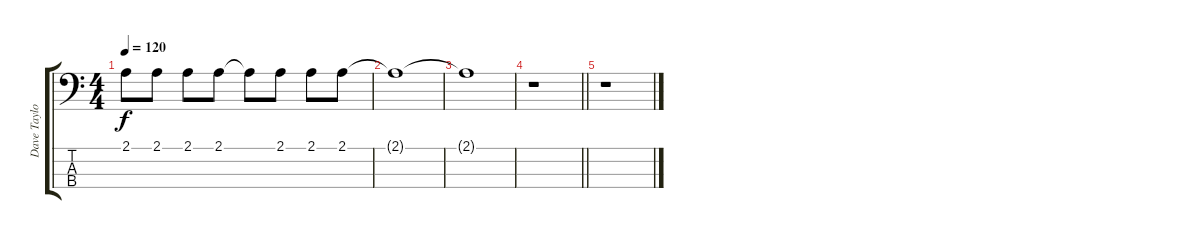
\track ("Dave Taylor" "Dave Taylo") {instrument slapbass1}
\staff {score tabs}
\tuning (G2 D2 A1 E1) {hide}
\ts (4 4)
\tempo 120
\clef f4
\ks c
2.1{t}.8{dy f} 2.1.8 2.1.8 2.1.8 2.1{t}.8 2.1.8 2.1.8 2.1.8 |
2.1{t}.1 |
2.1{t}.1 |
\barLineRight lightlight
r.1 |
r.1
